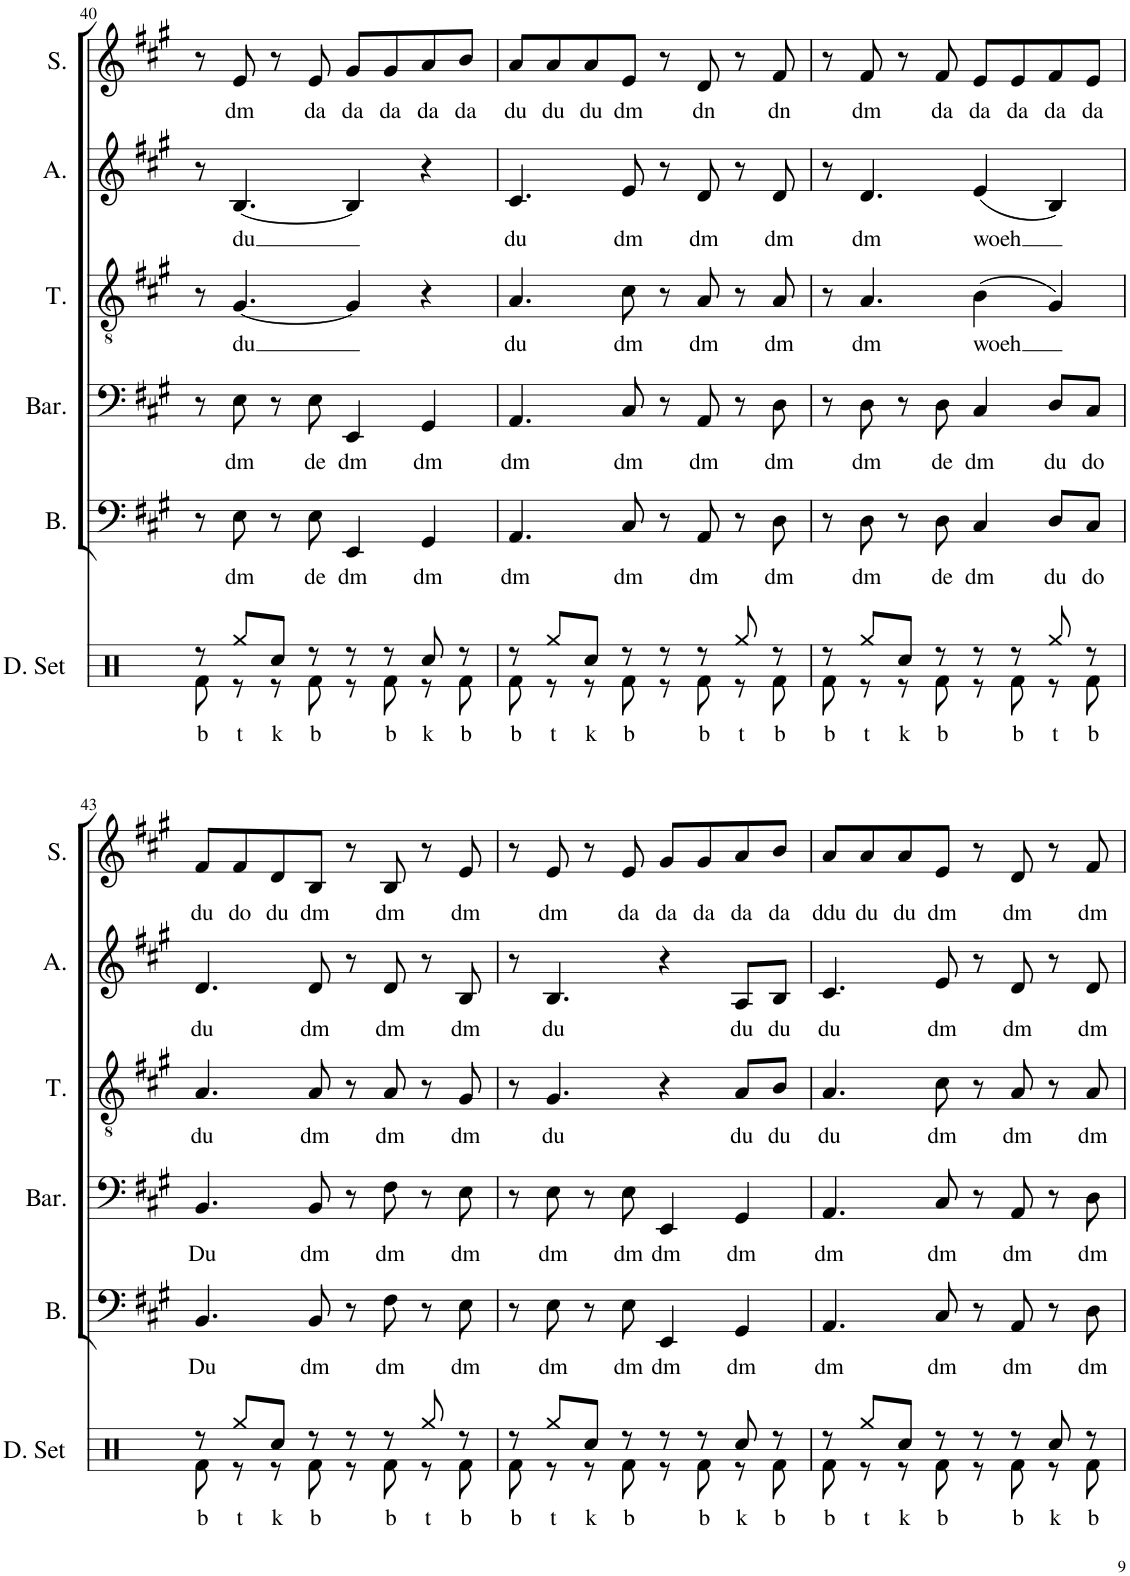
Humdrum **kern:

**kern	**text	**kern	**text	**kern	**text	**kern	**text	**kern	**text	**kern	**text
*part6	*part6	*part5	*part5	*part4	*part4	*part3	*part3	*part2	*part2	*part1	*part1
*staff6	*staff6	*staff5	*staff5	*staff4	*staff4	*staff3	*staff3	*staff2	*staff2	*staff1	*staff1
*I"Drumset	*	*I"Bass	*	*I"Baritone	*	*I"Tenor	*	*I"Alto	*	*I"Soprano	*
*I'D. Set	*	*I'B.	*	*I'Bar.	*	*I'T.	*	*I'A.	*	*I'S.	*
!!LO:PB:g=z
*clefX	*	*clefF4	*	*clefF4	*	*clefGv2	*	*clefG2	*	*clefG2	*
*k[]	*	*k[f#c#g#]	*	*k[f#c#g#]	*	*k[f#c#g#]	*	*k[f#c#g#]	*	*k[f#c#g#]	*
*M4/4	*	*M4/4	*	*M4/4	*	*M4/4	*	*M4/4	*	*M4/4	*
=40	=40	=40	=40	=40	=40	=40	=40	=40	=40	=40	=40
*^	*	*	*	*	*	*	*	*	*	*	*
!	!	!LO:LY:b	!	!	!	!	!	!	!	!	!	!
8r	8Rf\	b	8r	.	8r	.	8r	.	8r	.	8r	.
!	!	!LO:LY:b	!	!LO:LY:b	!	!LO:LY:b	!	!LO:LY:b	!	!LO:LY:b	!	!LO:LY:b
8Rgg/L	8r	t	8E\	dm	8E\	dm	[4.G#/	du	[4.B/	du	8e/	dm
!	!	!LO:LY:b	!	!	!	!	!	!	!	!	!	!
8Rcc/J	8r	k	8r	.	8r	.	.	.	.	.	8r	.
!	!	!LO:LY:b	!	!LO:LY:b	!	!LO:LY:b	!	!	!	!	!	!LO:LY:b
8r	8Rf\	b	8E\	de	8E\	de	.	.	.	.	8e/	da
!	!	!	!	!LO:LY:b	!	!LO:LY:b	!	!	!	!	!	!LO:LY:b
8r	8r	.	4EE/	dm	4EE/	dm	4G#/]	.	4B/]	.	8g#/L	da
!	!	!LO:LY:b	!	!	!	!	!	!	!	!	!	!LO:LY:b
8r	8Rf\	b	.	.	.	.	.	.	.	.	8g#/	da
!	!	!LO:LY:b	!	!LO:LY:b	!	!LO:LY:b	!	!	!	!	!	!LO:LY:b
8Rcc/	8r	k	4GG#/	dm	4GG#/	dm	4r	.	4r	.	8a/	da
!	!	!LO:LY:b	!	!	!	!	!	!	!	!	!	!LO:LY:b
8r	8Rf\	b	.	.	.	.	.	.	.	.	8b/J	da
=41	=41	=41	=41	=41	=41	=41	=41	=41	=41	=41	=41	=41
!	!	!LO:LY:b	!	!LO:LY:b	!	!LO:LY:b	!	!LO:LY:b	!	!LO:LY:b	!	!LO:LY:b
8r	8Rf\	b	4.AA/	dm	4.AA/	dm	4.A/	du	4.c#/	du	8a/L	du
!	!	!LO:LY:b	!	!	!	!	!	!	!	!	!	!LO:LY:b
8Rgg/L	8r	t	.	.	.	.	.	.	.	.	8a/	du
!	!	!LO:LY:b	!	!	!	!	!	!	!	!	!	!LO:LY:b
8Rcc/J	8r	k	.	.	.	.	.	.	.	.	8a/	du
!	!	!LO:LY:b	!	!LO:LY:b	!	!LO:LY:b	!	!LO:LY:b	!	!LO:LY:b	!	!LO:LY:b
8r	8Rf\	b	8C#/	dm	8C#/	dm	8c#\	dm	8e/	dm	8e/J	dm
8r	8r	.	8r	.	8r	.	8r	.	8r	.	8r	.
!	!	!LO:LY:b	!	!LO:LY:b	!	!LO:LY:b	!	!LO:LY:b	!	!LO:LY:b	!	!LO:LY:b
8r	8Rf\	b	8AA/	dm	8AA/	dm	8A/	dm	8d/	dm	8d/	dn
!	!	!LO:LY:b	!	!	!	!	!	!	!	!	!	!
8Rgg/	8r	t	8r	.	8r	.	8r	.	8r	.	8r	.
!	!	!LO:LY:b	!	!LO:LY:b	!	!LO:LY:b	!	!LO:LY:b	!	!LO:LY:b	!	!LO:LY:b
8r	8Rf\	b	8D\	dm	8D\	dm	8A/	dm	8d/	dm	8f#/	dn
=42	=42	=42	=42	=42	=42	=42	=42	=42	=42	=42	=42	=42
!	!	!LO:LY:b	!	!	!	!	!	!	!	!	!	!
8r	8Rf\	b	8r	.	8r	.	8r	.	8r	.	8r	.
!	!	!LO:LY:b	!	!LO:LY:b	!	!LO:LY:b	!	!LO:LY:b	!	!LO:LY:b	!	!LO:LY:b
8Rgg/L	8r	t	8D\	dm	8D\	dm	4.A/	dm	4.d/	dm	8f#/	dm
!	!	!LO:LY:b	!	!	!	!	!	!	!	!	!	!
8Rcc/J	8r	k	8r	.	8r	.	.	.	.	.	8r	.
!	!	!LO:LY:b	!	!LO:LY:b	!	!LO:LY:b	!	!	!	!	!	!LO:LY:b
8r	8Rf\	b	8D\	de	8D\	de	.	.	.	.	8f#/	da
!	!	!	!	!LO:LY:b	!	!LO:LY:b	!	!LO:LY:b	!	!LO:LY:b	!	!LO:LY:b
8r	8r	.	4C#/	dm	4C#/	dm	(4B\	woeh	(4e/	woeh	8e/L	da
!	!	!LO:LY:b	!	!	!	!	!	!	!	!	!	!LO:LY:b
8r	8Rf\	b	.	.	.	.	.	.	.	.	8e/	da
!	!	!LO:LY:b	!	!LO:LY:b	!	!LO:LY:b	!	!	!	!	!	!LO:LY:b
8Rgg/	8r	t	8D/L	du	8D/L	du	4G#/)	.	4B/)	.	8f#/	da
!	!	!LO:LY:b	!	!LO:LY:b	!	!LO:LY:b	!	!	!	!	!	!LO:LY:b
8r	8Rf\	b	8C#/J	do	8C#/J	do	.	.	.	.	8e/J	da
!!LO:LB:g=z
=43	=43	=43	=43	=43	=43	=43	=43	=43	=43	=43	=43	=43
!	!	!LO:LY:b	!	!LO:LY:b	!	!LO:LY:b	!	!LO:LY:b	!	!LO:LY:b	!	!LO:LY:b
8r	8Rf\	b	4.BB/	Du	4.BB/	Du	4.A/	du	4.d/	du	8f#/L	du
!	!	!LO:LY:b	!	!	!	!	!	!	!	!	!	!LO:LY:b
8Rgg/L	8r	t	.	.	.	.	.	.	.	.	8f#/	do
!	!	!LO:LY:b	!	!	!	!	!	!	!	!	!	!LO:LY:b
8Rcc/J	8r	k	.	.	.	.	.	.	.	.	8d/	du
!	!	!LO:LY:b	!	!LO:LY:b	!	!LO:LY:b	!	!LO:LY:b	!	!LO:LY:b	!	!LO:LY:b
8r	8Rf\	b	8BB/	dm	8BB/	dm	8A/	dm	8d/	dm	8B/J	dm
8r	8r	.	8r	.	8r	.	8r	.	8r	.	8r	.
!	!	!LO:LY:b	!	!LO:LY:b	!	!LO:LY:b	!	!LO:LY:b	!	!LO:LY:b	!	!LO:LY:b
8r	8Rf\	b	8F#\	dm	8F#\	dm	8A/	dm	8d/	dm	8B/	dm
!	!	!LO:LY:b	!	!	!	!	!	!	!	!	!	!
8Rgg/	8r	t	8r	.	8r	.	8r	.	8r	.	8r	.
!	!	!LO:LY:b	!	!LO:LY:b	!	!LO:LY:b	!	!LO:LY:b	!	!LO:LY:b	!	!LO:LY:b
8r	8Rf\	b	8E\	dm	8E\	dm	8G#/	dm	8B/	dm	8e/	dm
=44	=44	=44	=44	=44	=44	=44	=44	=44	=44	=44	=44	=44
!	!	!LO:LY:b	!	!	!	!	!	!	!	!	!	!
8r	8Rf\	b	8r	.	8r	.	8r	.	8r	.	8r	.
!	!	!LO:LY:b	!	!LO:LY:b	!	!LO:LY:b	!	!LO:LY:b	!	!LO:LY:b	!	!LO:LY:b
8Rgg/L	8r	t	8E\	dm	8E\	dm	4.G#/	du	4.B/	du	8e/	dm
!	!	!LO:LY:b	!	!	!	!	!	!	!	!	!	!
8Rcc/J	8r	k	8r	.	8r	.	.	.	.	.	8r	.
!	!	!LO:LY:b	!	!LO:LY:b	!	!LO:LY:b	!	!	!	!	!	!LO:LY:b
8r	8Rf\	b	8E\	dm	8E\	dm	.	.	.	.	8e/	da
!	!	!	!	!LO:LY:b	!	!LO:LY:b	!	!	!	!	!	!LO:LY:b
8r	8r	.	4EE/	dm	4EE/	dm	4r	.	4r	.	8g#/L	da
!	!	!LO:LY:b	!	!	!	!	!	!	!	!	!	!LO:LY:b
8r	8Rf\	b	.	.	.	.	.	.	.	.	8g#/	da
!	!	!LO:LY:b	!	!LO:LY:b	!	!LO:LY:b	!	!LO:LY:b	!	!LO:LY:b	!	!LO:LY:b
8Rcc/	8r	k	4GG#/	dm	4GG#/	dm	8A/L	du	8A/L	du	8a/	da
!	!	!LO:LY:b	!	!	!	!	!	!LO:LY:b	!	!LO:LY:b	!	!LO:LY:b
8r	8Rf\	b	.	.	.	.	8B/J	du	8B/J	du	8b/J	da
=45	=45	=45	=45	=45	=45	=45	=45	=45	=45	=45	=45	=45
!	!	!LO:LY:b	!	!LO:LY:b	!	!LO:LY:b	!	!LO:LY:b	!	!LO:LY:b	!	!LO:LY:b
8r	8Rf\	b	4.AA/	dm	4.AA/	dm	4.A/	du	4.c#/	du	8a/L	ddu
!	!	!LO:LY:b	!	!	!	!	!	!	!	!	!	!LO:LY:b
8Rgg/L	8r	t	.	.	.	.	.	.	.	.	8a/	du
!	!	!LO:LY:b	!	!	!	!	!	!	!	!	!	!LO:LY:b
8Rcc/J	8r	k	.	.	.	.	.	.	.	.	8a/	du
!	!	!LO:LY:b	!	!LO:LY:b	!	!LO:LY:b	!	!LO:LY:b	!	!LO:LY:b	!	!LO:LY:b
8r	8Rf\	b	8C#/	dm	8C#/	dm	8c#\	dm	8e/	dm	8e/J	dm
8r	8r	.	8r	.	8r	.	8r	.	8r	.	8r	.
!	!	!LO:LY:b	!	!LO:LY:b	!	!LO:LY:b	!	!LO:LY:b	!	!LO:LY:b	!	!LO:LY:b
8r	8Rf\	b	8AA/	dm	8AA/	dm	8A/	dm	8d/	dm	8d/	dm
!	!	!LO:LY:b	!	!	!	!	!	!	!	!	!	!
8Rcc/	8r	k	8r	.	8r	.	8r	.	8r	.	8r	.
!	!	!LO:LY:b	!	!LO:LY:b	!	!LO:LY:b	!	!LO:LY:b	!	!LO:LY:b	!	!LO:LY:b
8r	8Rf\	b	8D\	dm	8D\	dm	8A/	dm	8d/	dm	8f#/	dm
*v	*v	*	*	*	*	*	*	*	*	*	*	*
=	=	=	=	=	=	=	=	=	=	=	=
*-	*-	*-	*-	*-	*-	*-	*-	*-	*-	*-	*-
